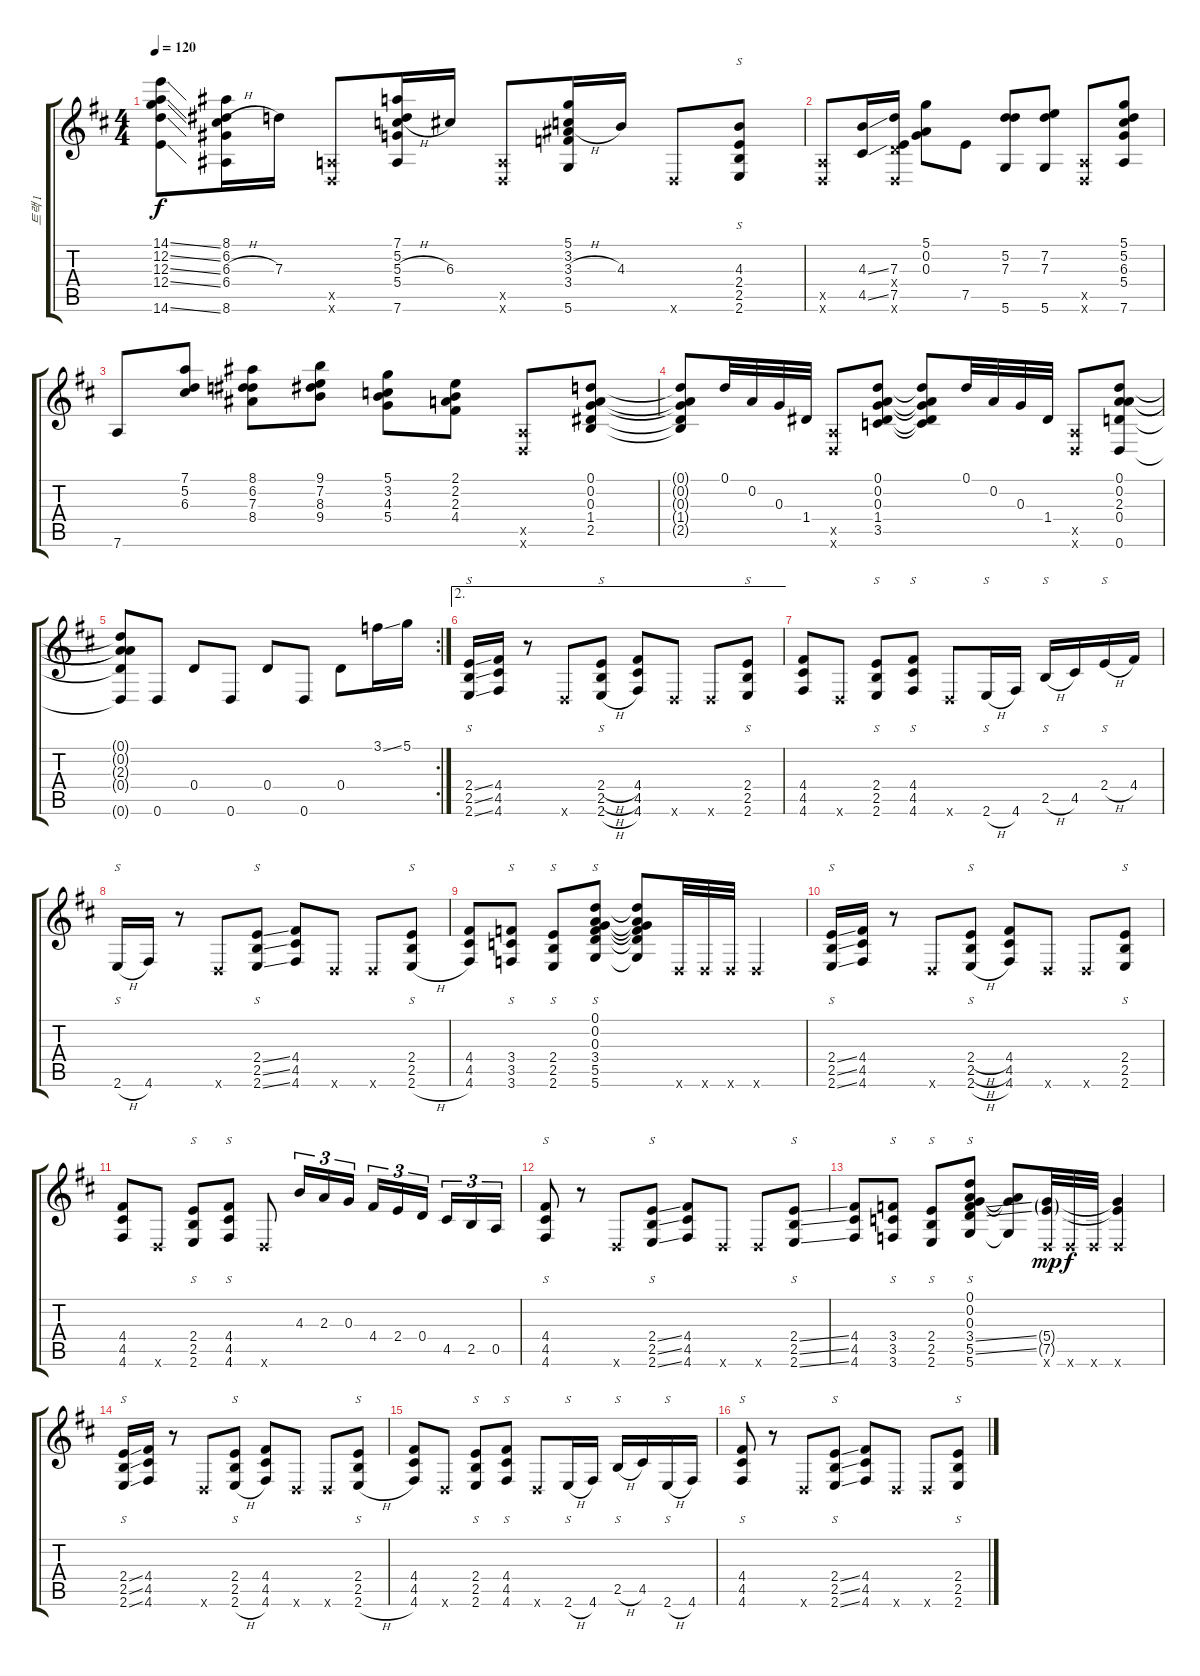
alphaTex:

\track ("트랙 1" "트랙 1") {instrument acousticguitarsteel}
\staff {score tabs}
\tuning (D4 A3 G3 D3 A2 D2) {hide}
\ts (4 4)
\tempo 120
\clef g2
\ks d
(14.1{ss t} 12.2{ss t} 12.3{ss t} 12.4{ss t} 14.6{ss t}).8{dy f} (8.1 6.2 6.3{h} 6.4 8.6).16 7.3.16 (0.5{x} 0.6{x}).8 (7.1 5.2 5.3{h} 5.4 7.6).16 6.3.16 (0.5{x} 0.6{x}).8 (5.1 3.2 3.3{h} 3.4 5.6).16 4.3.16 0.6{x}.8 (4.3 2.4 2.5 2.6).8{s} |
(0.5{x} 0.6{x}).8 (4.3{ss} 4.5{ss}).16 (7.3 0.4{x} 7.5 0.6{x}).16 (5.1 0.2 0.3).8 7.5.8 (5.2 7.3 5.6).8 (7.2 7.3 5.6).8 (0.5{x} 0.6{x}).8 (5.1 5.2 6.3 5.4 7.6).8 |
7.6.8 (7.1 5.2 6.3).8 (8.1 6.2 7.3 8.4).8 (9.1 7.2 8.3 9.4).8 (5.1 3.2 4.3 5.4).8 (2.1 2.2 2.3 4.4).8 (0.5{x} 0.6{x}).8 (0.1 0.2 0.3 1.4 2.5).8 |
(0.1{t} 0.2{t} 0.3{t} 1.4{t} 2.5{t}).8 0.1.32 0.2.32 0.3.32 1.4.32 (0.5{x} 0.6{x}).8 (0.1 0.2 0.3 1.4 3.5).8 (0.1{t} 0.2{t} 0.3{t} 1.4{t} 3.5{t}).8 0.1.32 0.2.32 0.3.32 1.4.32 (0.5{x} 0.6{x}).8 (0.1 0.2 2.3 0.4 0.6).8 |
\rc 2
(0.1{t} 0.2{t} 2.3{t} 0.4{t} 0.6{t}).8 0.6.8 0.4.8 0.6.8 0.4.8 0.6.8 0.4.8 3.1{ss}.16 5.1.16 |
\ae 2
(2.4{ss} 2.5{ss} 2.6{ss}).16{s} (4.4 4.5 4.6).16 r.8 0.6{x}.8 (2.4{h} 2.5{h} 2.6{h}).8{s} (4.4 4.5 4.6).8 0.6{x}.8 0.6{x}.8 (2.4 2.5 2.6).8{s} |
(4.4 4.5 4.6).8 0.6{x}.8 (2.4 2.5 2.6).8{s} (4.4 4.5 4.6).8{s} 0.6{x}.8 2.6{h}.16{s} 4.6.16 2.5{h}.16{s} 4.5.16 2.4{h}.16{s} 4.4.16 |
2.6{h}.16{s} 4.6.16 r.8 0.6{x}.8 (2.4{ss} 2.5{ss} 2.6{ss}).8{s} (4.4 4.5 4.6).8 0.6{x}.8 0.6{x}.8 (2.4 2.5 2.6{h}).8{s} |
(4.4 4.5 4.6).8 (3.4 3.5 3.6).8{s} (2.4 2.5 2.6).8{s} (0.1 0.2 0.3 3.4 5.5 5.6).8{s} (0.1{t} 0.2{t} 0.3{t} 3.4{t} 5.5{t} 5.6{t}).8 0.6{x}.32 0.6{x}.32 0.6{x}.32 0.6{x}.4 |
(2.4{ss} 2.5{ss} 2.6{ss}).16{s} (4.4 4.5 4.6).16 r.8 0.6{x}.8 (2.4{h} 2.5{h} 2.6{h}).8{s} (4.4 4.5 4.6).8 0.6{x}.8 0.6{x}.8 (2.4 2.5 2.6).8{s} |
(4.4 4.5 4.6).8 0.6{x}.8 (2.4 2.5 2.6).8{s} (4.4 4.5 4.6).8{s} 0.6{x}.8 4.3.16{tu (3 2)} 2.3.16{tu (3 2)} 0.3.16{tu (3 2)} 4.4.16{tu (3 2)} 2.4.16{tu (3 2)} 0.4.16{tu (3 2) beam splitsecondary} 4.5.16{tu (3 2)} 2.5.16{tu (3 2)} 0.5.16{tu (3 2)} |
(4.4 4.5 4.6).8{s} r.8 0.6{x}.8 (2.4{ss} 2.5{ss} 2.6{ss}).8{s} (4.4 4.5 4.6).8 0.6{x}.8 0.6{x}.8 (2.4{ss} 2.5{ss} 2.6{ss}).8{s} |
(4.4 4.5 4.6).8 (3.4 3.5 3.6).8{s} (2.4 2.5 2.6).8{s} (0.1 0.2 0.3 3.4{ss} 5.5{ss} 5.6).8{s} (0.2{t} 0.3{t} 5.6{t}).8 (5.4{g} 7.5{g} 0.6{x}).32{dy mp} 0.6{x}.32{dy f} 0.6{x}.32 (5.4{t} 7.5{t} 0.6{x}).4 |
(2.4{ss} 2.5{ss} 2.6{ss}).16{s} (4.4 4.5 4.6).16 r.8 0.6{x}.8 (2.4 2.5 2.6{h}).8{s} (4.4 4.5 4.6).8 0.6{x}.8 0.6{x}.8 (2.4 2.5 2.6{h}).8{s} |
(4.4 4.5 4.6).8 0.6{x}.8 (2.4 2.5 2.6).8{s} (4.4 4.5 4.6).8{s} 0.6{x}.8 2.6{h}.16{s} 4.6.16 2.5{h}.16{s} 4.5.16 2.6{h}.16{s} 4.6.16 |
(4.4 4.5 4.6).8{s} r.8 0.6{x}.8 (2.4{ss} 2.5{ss} 2.6{ss}).8{s} (4.4 4.5 4.6).8 0.6{x}.8 0.6{x}.8 (2.4{h} 2.5{h} 2.6{h}).8{s}
